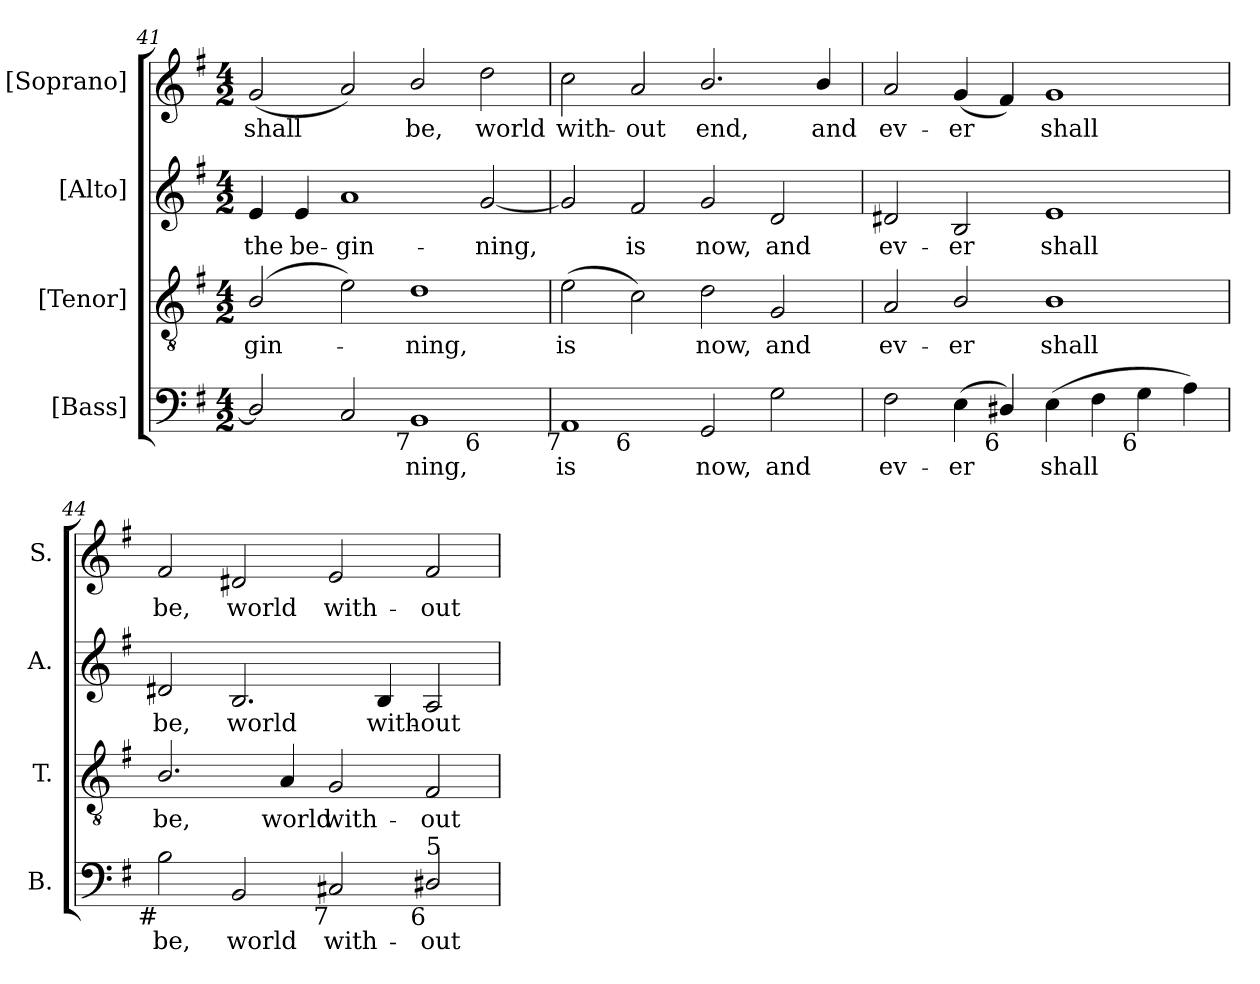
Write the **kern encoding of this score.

**kern	**text	**kern	**text	**kern	**text	**kern	**text
*part4	*part4	*part3	*part3	*part2	*part2	*part1	*part1
*staff4	*staff4	*staff3	*staff3	*staff2	*staff2	*staff1	*staff1
*I"[Bass]	*	*I"[Tenor]	*	*I"[Alto]	*	*I"[Soprano]	*
*I'B.	*	*I'T.	*	*I'A.	*	*I'S.	*
*clefF4	*	*clefGv2	*	*clefG2	*	*clefG2	*
*	*	*ITrd7c12	*	*	*	*	*
*k[f#]	*	*k[f#]	*	*k[f#]	*	*k[f#]	*
*e:	*	*e:	*	*e:	*	*e:	*
*M4/2	*	*M4/2	*	*M4/2	*	*M4/2	*
=41	=41	=41	=41	=41	=41	=41	=41
!	!	!	!LO:LY:b:color=#000000	!	!	!	!
!	!	!	!	!	!LO:LY:b:color=#000000	!	!
!LO:TX:b:rj:t=6	!	!	!	!	!	!	!
!LO:TX:t=2	!	!	!	!	!	!	!
!	!	!	!	!	!	!	!LO:LY:b:color=#000000
*^	*	*	*	*	*	*	*
2Di/]	1.ryy	.	(2BBi/	-gin-	4ei/	the	(2gi/	shall
!	!	!	!	!	!	!LO:LY:b:color=#000000	!	!
.	.	.	.	.	4ei/	be-	.	.
!	!	!	!	!	!	!LO:LY:b:color=#000000	!	!
2Ci/	.	.	2Ei\)	.	1ai	-gin-	2ai/)	.
!	!	!LO:LY:b:color=#000000	!	!	!	!	!	!
!	!	!	!	!LO:LY:b:color=#000000	!	!	!	!
!LO:TX:b:rj:t=7	!	!	!	!	!	!	!	!
!	!	!	!	!	!	!	!	!LO:LY:b:color=#000000
1BBi	.	-ning,	1Di	-ning,	.	.	2bi/	be,
!	!	!	!	!	!	!LO:LY:b:color=#000000	!	!
!	!LO:TX:b:rj:t=6	!	!	!	!	!	!	!
!	!	!	!	!	!	!	!	!LO:LY:b:color=#000000
.	2ryy	.	.	.	[2gi/	-ning,	2ddi\	world
=42	=42	=42	=42	=42	=42	=42	=42	=42
!	!	!LO:LY:b:color=#000000	!	!	!	!	!	!
!	!	!	!	!LO:LY:b:color=#000000	!	!	!	!
!LO:TX:b:rj:t=7	!	!	!	!	!	!	!	!
!	!	!	!	!	!	!	!	!LO:LY:b:color=#000000
1AAi	2ryy	is	(2Ei\	is	2gi/]	.	2cci\	with-
!	!	!	!	!	!	!LO:LY:b:color=#000000	!	!
!	!LO:TX:b:rj:t=6	!	!	!	!	!	!	!
!	!	!	!	!	!	!	!	!LO:LY:b:color=#000000
.	1.ryy	.	2Ci\)	.	2f#i/	is	2ai/	-out
!	!	!LO:LY:b:color=#000000	!	!	!	!	!	!
!	!	!	!	!LO:LY:b:color=#000000	!	!	!	!
!	!	!	!	!	!	!LO:LY:b:color=#000000	!	!
!	!	!	!	!	!	!	!	!LO:LY:b:color=#000000
2GGi/	.	now,	2Di\	now,	2gi/	now,	2.bi/	end,
!	!	!LO:LY:b:color=#000000	!	!	!	!	!	!
!	!	!	!	!LO:LY:b:color=#000000	!	!	!	!
!	!	!	!	!	!	!LO:LY:b:color=#000000	!	!
2Gi\	.	and	2GGi/	and	2di/	and	.	.
!	!	!	!	!	!	!	!	!LO:LY:b:color=#000000
.	.	.	.	.	.	.	4bi/	and
*v	*v	*	*	*	*	*	*	*
=43	=43	=43	=43	=43	=43	=43	=43
*^	*	*	*	*	*	*	*
!	!	!LO:LY:b:color=#000000	!	!	!	!	!	!
*v	*v	*	*	*	*	*	*	*
*^	*	*	*	*	*	*	*
!	!	!	!	!LO:LY:b:color=#000000	!	!	!	!
*v	*v	*	*	*	*	*	*	*
*^	*	*	*	*	*	*	*
!	!	!	!	!	!	!LO:LY:b:color=#000000	!	!
*v	*v	*	*	*	*	*	*	*
*^	*	*	*	*	*	*	*
!LO:TX:b:rj:t=´	!	!	!	!	!	!	!	!
!	!	!	!	!	!	!	!	!LO:LY:b:color=#000000
*v	*v	*	*	*	*	*	*	*
2F#i\	ev-	2AAi/	ev-	2d#Xi/	ev-	2ai/	ev-
!	!LO:LY:b:color=#000000	!	!	!	!	!	!
!	!	!	!LO:LY:b:color=#000000	!	!	!	!
!	!	!	!	!	!LO:LY:b:color=#000000	!	!
!	!	!	!	!	!	!	!LO:LY:b:color=#000000
(4Ei\	-er	2BBi/	-er	2Bi/	-er	(4gi/	-er
!LO:TX:b:rj:t=6	!	!	!	!	!	!	!
4D#Xi/)	.	.	.	.	.	4f#i/)	.
!	!LO:LY:b:color=#000000	!	!	!	!	!	!
!	!	!	!LO:LY:b:color=#000000	!	!	!	!
!	!	!	!	!	!LO:LY:b:color=#000000	!	!
!	!	!	!	!	!	!	!LO:LY:b:color=#000000
(4Ei\	shall	1BBi	shall	1ei	shall	1gi	shall
4F#i\	.	.	.	.	.	.	.
!LO:TX:b:rj:t=6	!	!	!	!	!	!	!
4Gi\	.	.	.	.	.	.	.
4Ai\)	.	.	.	.	.	.	.
!!LO:PB:g=z
=44	=44	=44	=44	=44	=44	=44	=44
!	!LO:LY:b:color=#000000	!	!	!	!	!	!
!	!	!	!LO:LY:b:color=#000000	!	!	!	!
!	!	!	!	!	!LO:LY:b:color=#000000	!	!
!LO:TX:b:rj:t=#	!	!	!	!	!	!	!
!	!	!	!	!	!	!	!LO:LY:b:color=#000000
2Bi\	be,	2.BBi/	be,	2d#Xi/	be,	2f#i/	be,
!	!LO:LY:b:color=#000000	!	!	!	!	!	!
!	!	!	!	!	!LO:LY:b:color=#000000	!	!
!	!	!	!	!	!	!	!LO:LY:b:color=#000000
2BBi/	world	.	.	2.Bi/	world	2d#Xi/	world
!	!	!	!LO:LY:b:color=#000000	!	!	!	!
.	.	4AAi/	world	.	.	.	.
!	!LO:LY:b:color=#000000	!	!	!	!	!	!
!	!	!	!LO:LY:b:color=#000000	!	!	!	!
!LO:TX:b:rj:t=7	!	!	!	!	!	!	!
!	!	!	!	!	!	!	!LO:LY:b:color=#000000
2C#Xi/	with-	2GGi/	with-	.	.	2ei/	with-
!	!	!	!	!	!LO:LY:b:color=#000000	!	!
.	.	.	.	4Bi/	with-	.	.
!	!LO:LY:b:color=#000000	!	!	!	!	!	!
!	!	!	!LO:LY:b:color=#000000	!	!	!	!
!	!	!	!	!	!LO:LY:b:color=#000000	!	!
!LO:TX:b:rj:t=6	!	!	!	!	!	!	!
!LO:TX:t=5	!	!	!	!	!	!	!
!	!	!	!	!	!	!	!LO:LY:b:color=#000000
2D#Xi/	-out	2FF#i/	-out	2Ai/	-out	2f#i/	-out
=	=	=	=	=	=	=	=
*-	*-	*-	*-	*-	*-	*-	*-
